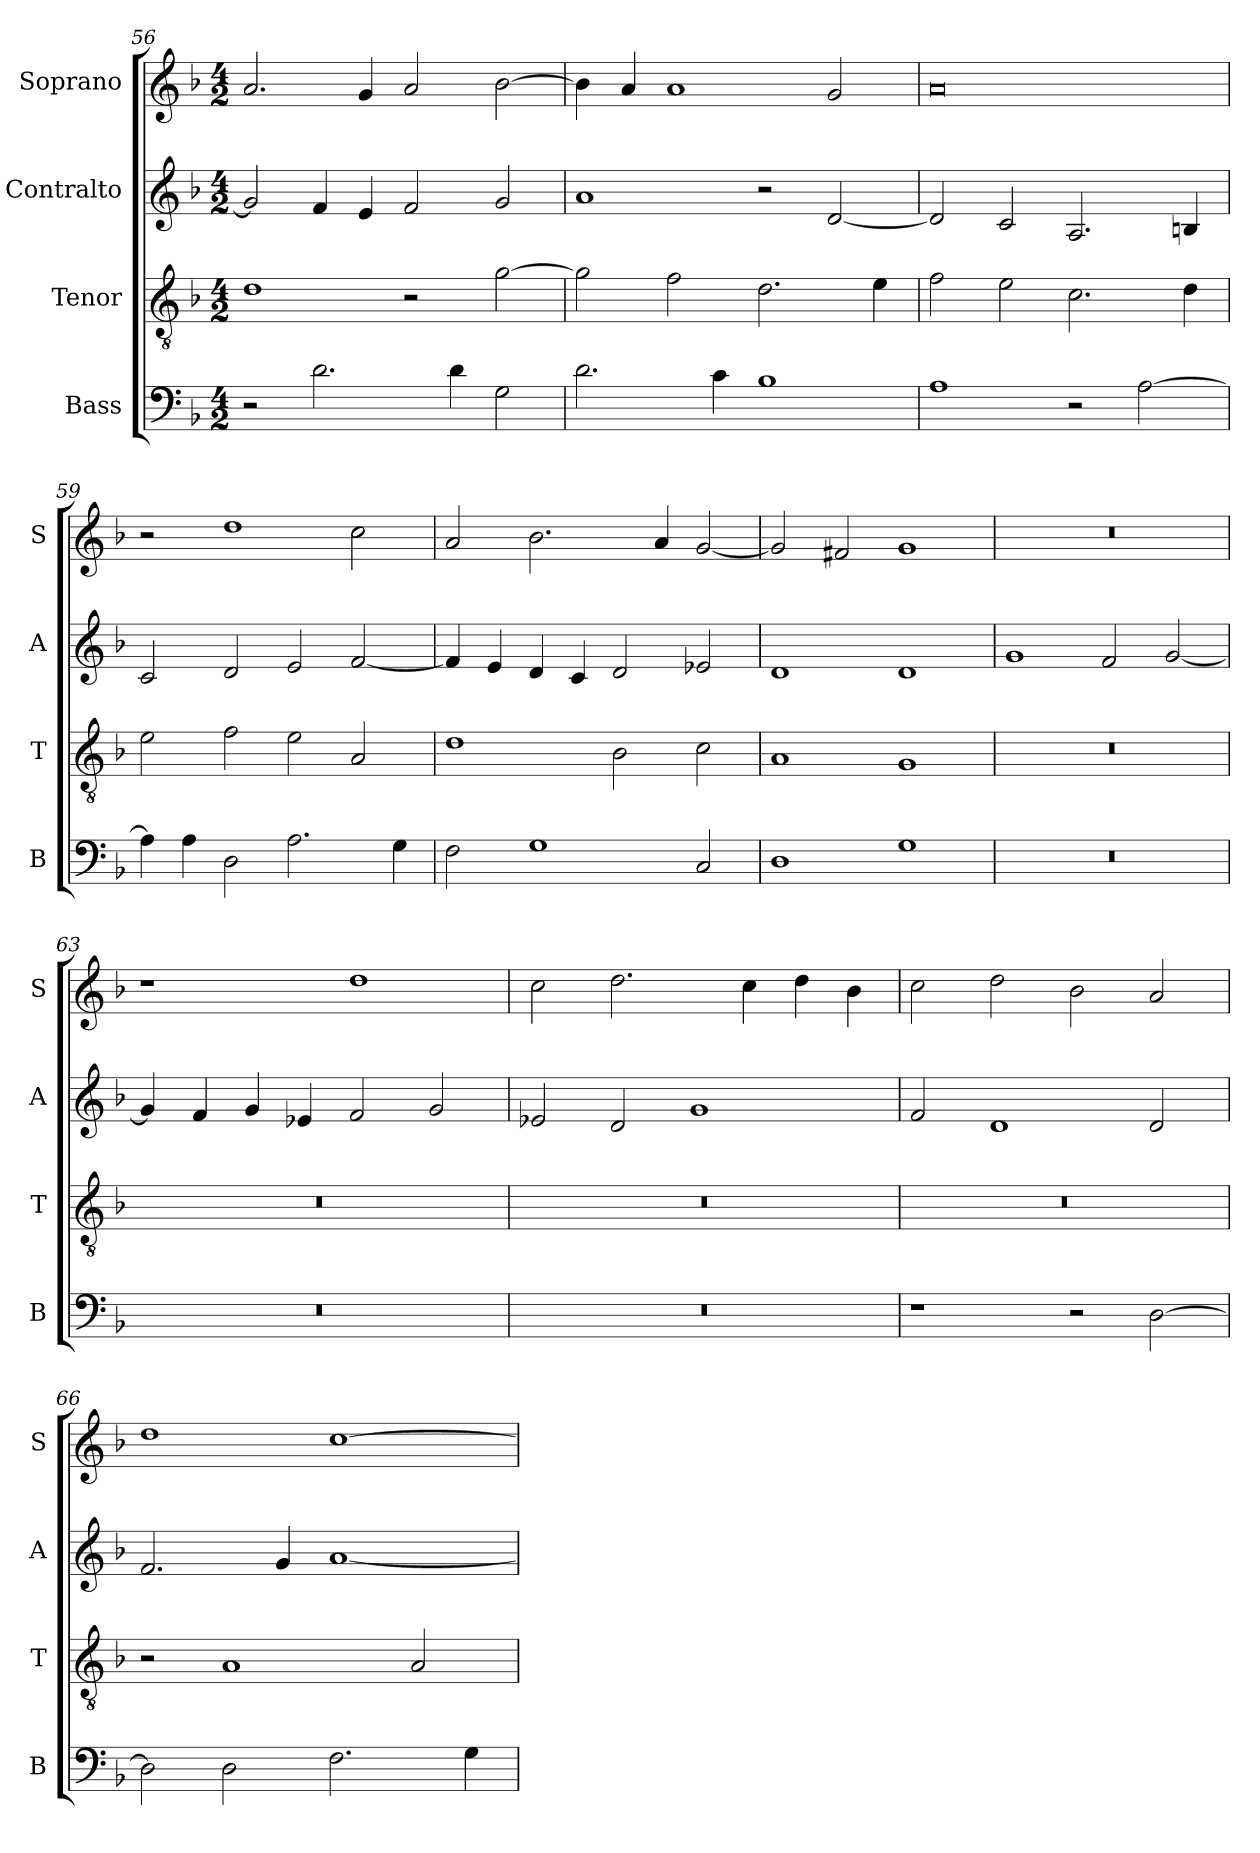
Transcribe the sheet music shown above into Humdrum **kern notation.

**kern	**kern	**kern	**kern
*part4	*part3	*part2	*part1
*staff4	*staff3	*staff2	*staff1
*I"Bass	*I"Tenor	*I"Contralto	*I"Soprano
*I'B	*I'T	*I'A	*I'S
*clefF4	*clefGv2	*clefG2	*clefG2
*k[b-]	*k[b-]	*k[b-]	*k[b-]
*G:dor	*G:dor	*G:dor	*G:dor
*M4/2	*M4/2	*M4/2	*M4/2
=56	=56	=56	=56
2r	1d	2g]	2.a
2.d	.	4f	.
.	.	4e	4g
.	2r	2f	2a
4d	.	.	.
2G	[2g	2g	[2b-
=57	=57	=57	=57
2.d	2g]	1a	4b-]
.	.	.	4a
.	2f	.	1a
4c	.	.	.
1B-	2.d	2r	.
.	.	[2d	2g
.	4e	.	.
=58	=58	=58	=58
1A	2f	2d]	0a
.	2e	2c	.
2r	2.c	2.A	.
[2A	.	.	.
.	4d	4Bn	.
=59	=59	=59	=59
4A]	2e	2c	2r
4A	.	.	.
2D	2f	2d	1dd
2.A	2e	2e	.
.	2A	[2f	2cc
4G	.	.	.
=60	=60	=60	=60
2F	1d	4f]	2a
.	.	4e	.
1G	.	4d	2.b-
.	.	4c	.
.	2B-	2d	.
.	.	.	4a
2C	2c	2e-X	[2g
=61	=61	=61	=61
1D	1A	1d	2g]
.	.	.	2f#X
1G	1G	1d	1g
=62	=62	=62	=62
0r	0r	1g	0r
.	.	2f	.
.	.	[2g	.
=63	=63	=63	=63
0r	0r	4g]	1r
.	.	4f	.
.	.	4g	.
.	.	4e-X	.
.	.	2f	1dd
.	.	2g	.
=64	=64	=64	=64
0r	0r	2e-X	2cc
.	.	2d	2.dd
.	.	1g	.
.	.	.	4cc
.	.	.	4dd
.	.	.	4b-
=65	=65	=65	=65
1r	0r	2f	2cc
.	.	1d	2dd
2r	.	.	2b-
[2D	.	2d	2a
=66	=66	=66	=66
2D]	2r	2.f	1dd
2D	1A	.	.
.	.	4g	.
2.F	.	[1a	[1cc
.	2A	.	.
4G	.	.	.
=	=	=	=
*-	*-	*-	*-
